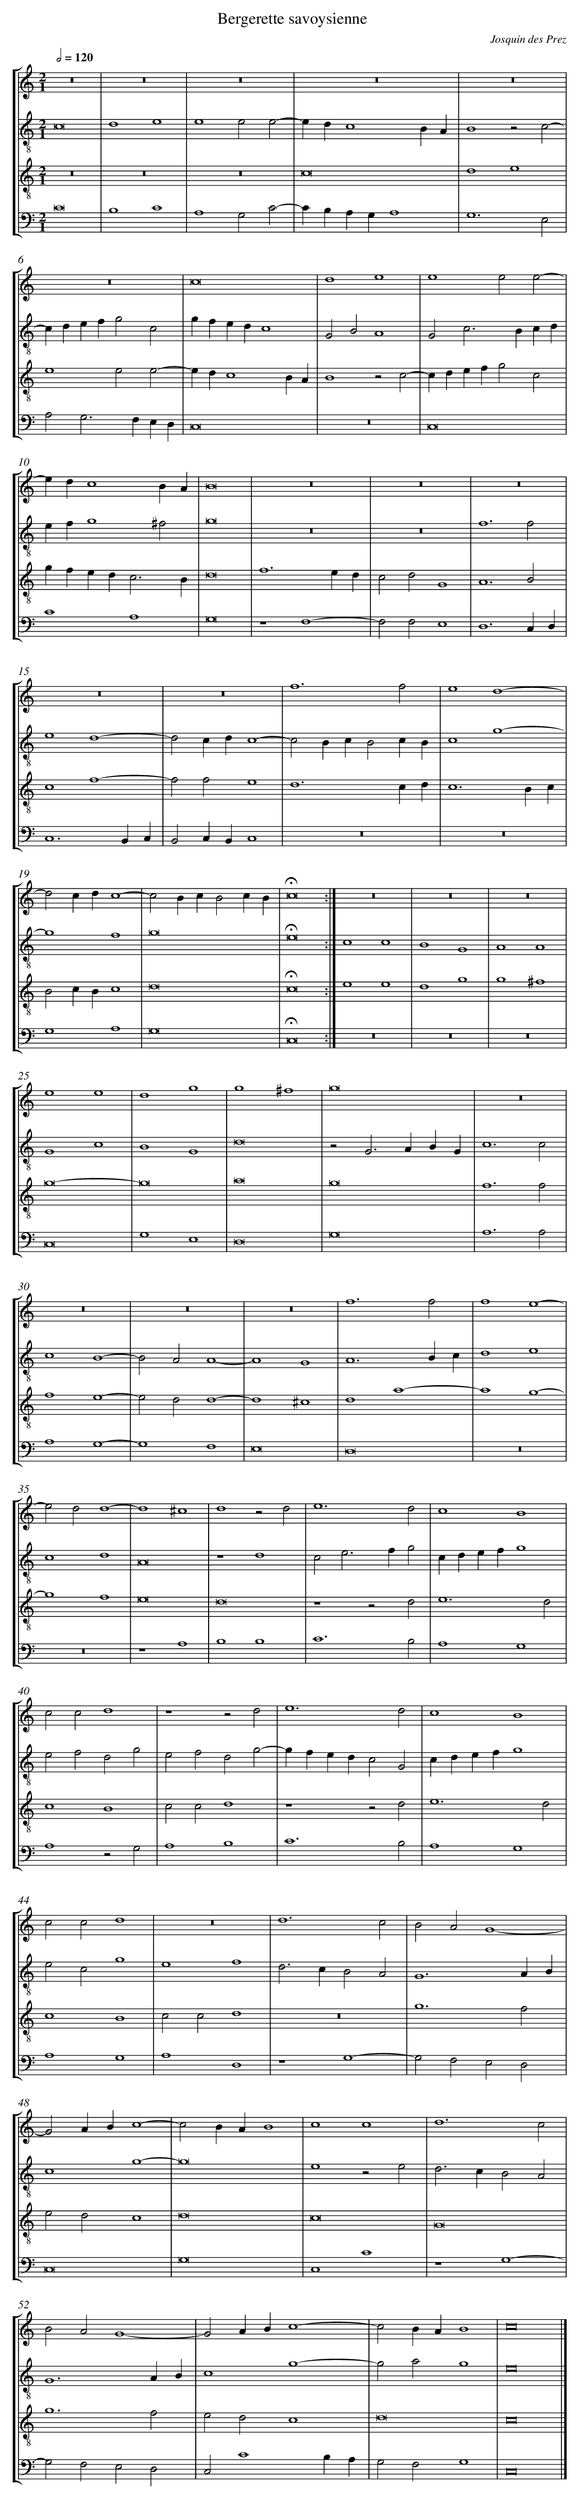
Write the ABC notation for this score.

X:1
T:Bergerette savoysienne
C: Josquin des Prez
L: 1/4
M: 2/1
Q: 1/2=120
%%staves [1 2 3 4]
V: 1 clef=treble
V: 2 clef=treble-8
V: 3 clef=treble-8
V: 4 clef=bass
K: C
[V:1] z8 |
[V:2] c8 |
[V:3] z8 |
[V:4] C8 |
[V:1] z8 |
[V:2] d4e4 |
[V:3] z8 |
[V:4] B,4C4 |
[V:1] z8 |
[V:2] e4e2e2- |
[V:3] z8 |
[V:4] A,4G,2C2- |
[V:1] z8 |
[V:2] edc4BA |
[V:3] c8 |
[V:4] CB,A,G,A,4 |
[V:1] z8 |
[V:2] B4z2c2- |
[V:3] d4e4 |
[V:4] G,6E,2 |
[V:1] z8 |
[V:2] cdefg2c2 |
[V:3] e4e2e2- |
[V:4] A,2G,3F,E,D, |
[V:1] c8 |
[V:2] gfedc4 |
[V:3] edc4BA |
[V:4] C,8 |
[V:1] d4e4 |
[V:2] G2B2A4 |
[V:3] B4z2c2- |
[V:4] z8 |
[V:1] e4e2e2- |
[V:2] G2c3Bcd |
[V:3] cdefg2c2 |
[V:4] C,8 |
[V:1] edc4BA |
[V:2] efg4^f2 |
[V:3] gfedc3B |
[V:4] C4A,4 |
[V:1] B8 |
[V:2] g8 |
[V:3] d8 |
[V:4] G,8 |
[V:1] z8 |
[V:2] z8 |
[V:3] f6ed |
[V:4] z4F,4- |
[V:1] z8 |
[V:2] z8 |
[V:3] c2d2G4 |
[V:4] F,2F,2E,4 |
[V:1] z8 |
[V:2] f6f2 |
[V:3] A6B2 |
[V:4] D,6C,D, |
[V:1] z8 |
[V:2] e4d4- |
[V:3] c4f4- |
[V:4] C,6B,,C, |
[V:1] z8 |
[V:2] d2cdc4- |
[V:3] f2f2e4 |
[V:4] B,,2C,B,,C,4 |
[V:1] f6f2 |
[V:2] c2BcB2cB |
[V:3] d6cd |
[V:4] z8 |
[V:1] e4d4- |
[V:2] c4g4- |
[V:3] c6Bc |
[V:4] z8 |
[V:1] d2cdc4- |
[V:2] g4f4 |
[V:3] B2cBc4 |
[V:4] G,4A,4 |
[V:1] c2BcB2cB |
[V:2] g8 |
[V:3] d8 |
[V:4] G,8 |
[V:1] !fermata!c8 :|]
[V:2] !fermata!e8 :|]
[V:3] !fermata!c8 :|]
[V:4] !fermata!C,8 :|]
[V:1] z8 |
[V:2] c4c4 |
[V:3] e4e4 |
[V:4] z8 |
[V:1] z8 |
[V:2] B4G4 |
[V:3] d4g4 |
[V:4] z8 |
[V:1] z8 |
[V:2] A4A4 |
[V:3] g4^f4 |
[V:4] z8 |
[V:1] e4e4 |
[V:2] G4c4 |
[V:3] g8- |
[V:4] C,8 |
[V:1] d4g4 |
[V:2] B4G4 |
[V:3] g8 |
[V:4] G,4E,4 |
[V:1] g4^f4 |
[V:2] d8 |
[V:3] a8 |
[V:4] D,8 |
[V:1] g8 |
[V:2] z2G3ABG |
[V:3] g8 |
[V:4] G,8 |
[V:1] z8 |
[V:2] c6c2 |
[V:3] f6f2 |
[V:4] A,6A,2 |
[V:1] z8 |
[V:2] c4B4- |
[V:3] f4e4- |
[V:4] A,4G,4- |
[V:1] z8 |
[V:2] B2A2A4- |
[V:3] e2d2d4- |
[V:4] G,4F,4 |
[V:1] z8 |
[V:2] A4G4 |
[V:3] d4^c4 |
[V:4] E,8 |
[V:1] f6f2 |
[V:2] A6Bc |
[V:3] d4a4- |
[V:4] D,8 |
[V:1] f4e4- |
[V:2] d4e4 |
[V:3] a4g4- |
[V:4] z8 |
[V:1] e2d2d4- |
[V:2] c4d4 |
[V:3] g4f4 |
[V:4] z8 |
[V:1] d4^c4 |
[V:2] A8 |
[V:3] e8 |
[V:4] z4A,4 |
[V:1] d4z2d2 |
[V:2] z4d4 |
[V:3] d8 |
[V:4] B,4B,4 |
[V:1] e6d2 |
[V:2] c2e3fg2 |
[V:3] z4z2d2 |
[V:4] C6B,2 |
[V:1] c4B4 |
[V:2] cdefg4 |
[V:3] e6d2 |
[V:4] A,4G,4 |
[V:1] c2c2d4 |
[V:2] e2f2d2g2 |
[V:3] c4B4 |
[V:4] A,4z2G,2 |
[V:1] z4z2d2 |
[V:2] e2f2d2g2- |
[V:3] c2c2d4 |
[V:4] A,4B,4 |
[V:1] e6d2 |
[V:2] gfedc2G2 |
[V:3] z4z2d2 |
[V:4] C6B,2 |
[V:1] c4B4 |
[V:2] cdefg4 |
[V:3] e6d2 |
[V:4] A,4G,4 |
[V:1] c2c2d4 |
[V:2] e2c2g4 |
[V:3] c4B4 |
[V:4] A,4G,4 |
[V:1] z8 |
[V:2] e4f4 |
[V:3] c2c2d4 |
[V:4] A,4D,4 |
[V:1] d6c2 |
[V:2] d3cB2A2 |
[V:3] z8 |
[V:4] z4G,4- |
[V:1] B2A2G4- |
[V:2] G6AB |
[V:3] g6f2 |
[V:4] G,2F,2E,2D,2 |
[V:1] G2ABc4- |
[V:2] c4g4- |
[V:3] e2d2c4 |
[V:4] C,8 |
[V:1] c2BAB4 |
[V:2] g8 |
[V:3] d8 |
[V:4] G,8 |
[V:1] c4c4 |
[V:2] e4z2e2 |
[V:3] c8 |
[V:4] C,4C4 |
[V:1] d6c2 |
[V:2] d3cB2A2 |
[V:3] G8 |
[V:4] z4G,4- |
[V:1] B2A2G4- |
[V:2] G6AB |
[V:3] g6f2 |
[V:4] G,2F,2E,2D,2 |
[V:1] G2ABc4- |
[V:2] c4g4- |
[V:3] e2d2c4 |
[V:4] C,2C4B,A, |
[V:1] c2BAB4 |
[V:2] g2a2g4 |
[V:3] d8 |
[V:4] G,2F,2G,4 |
[V:1] c8 |]
[V:2] e8 |]
[V:3] c8 |]
[V:4] C,8 |]
